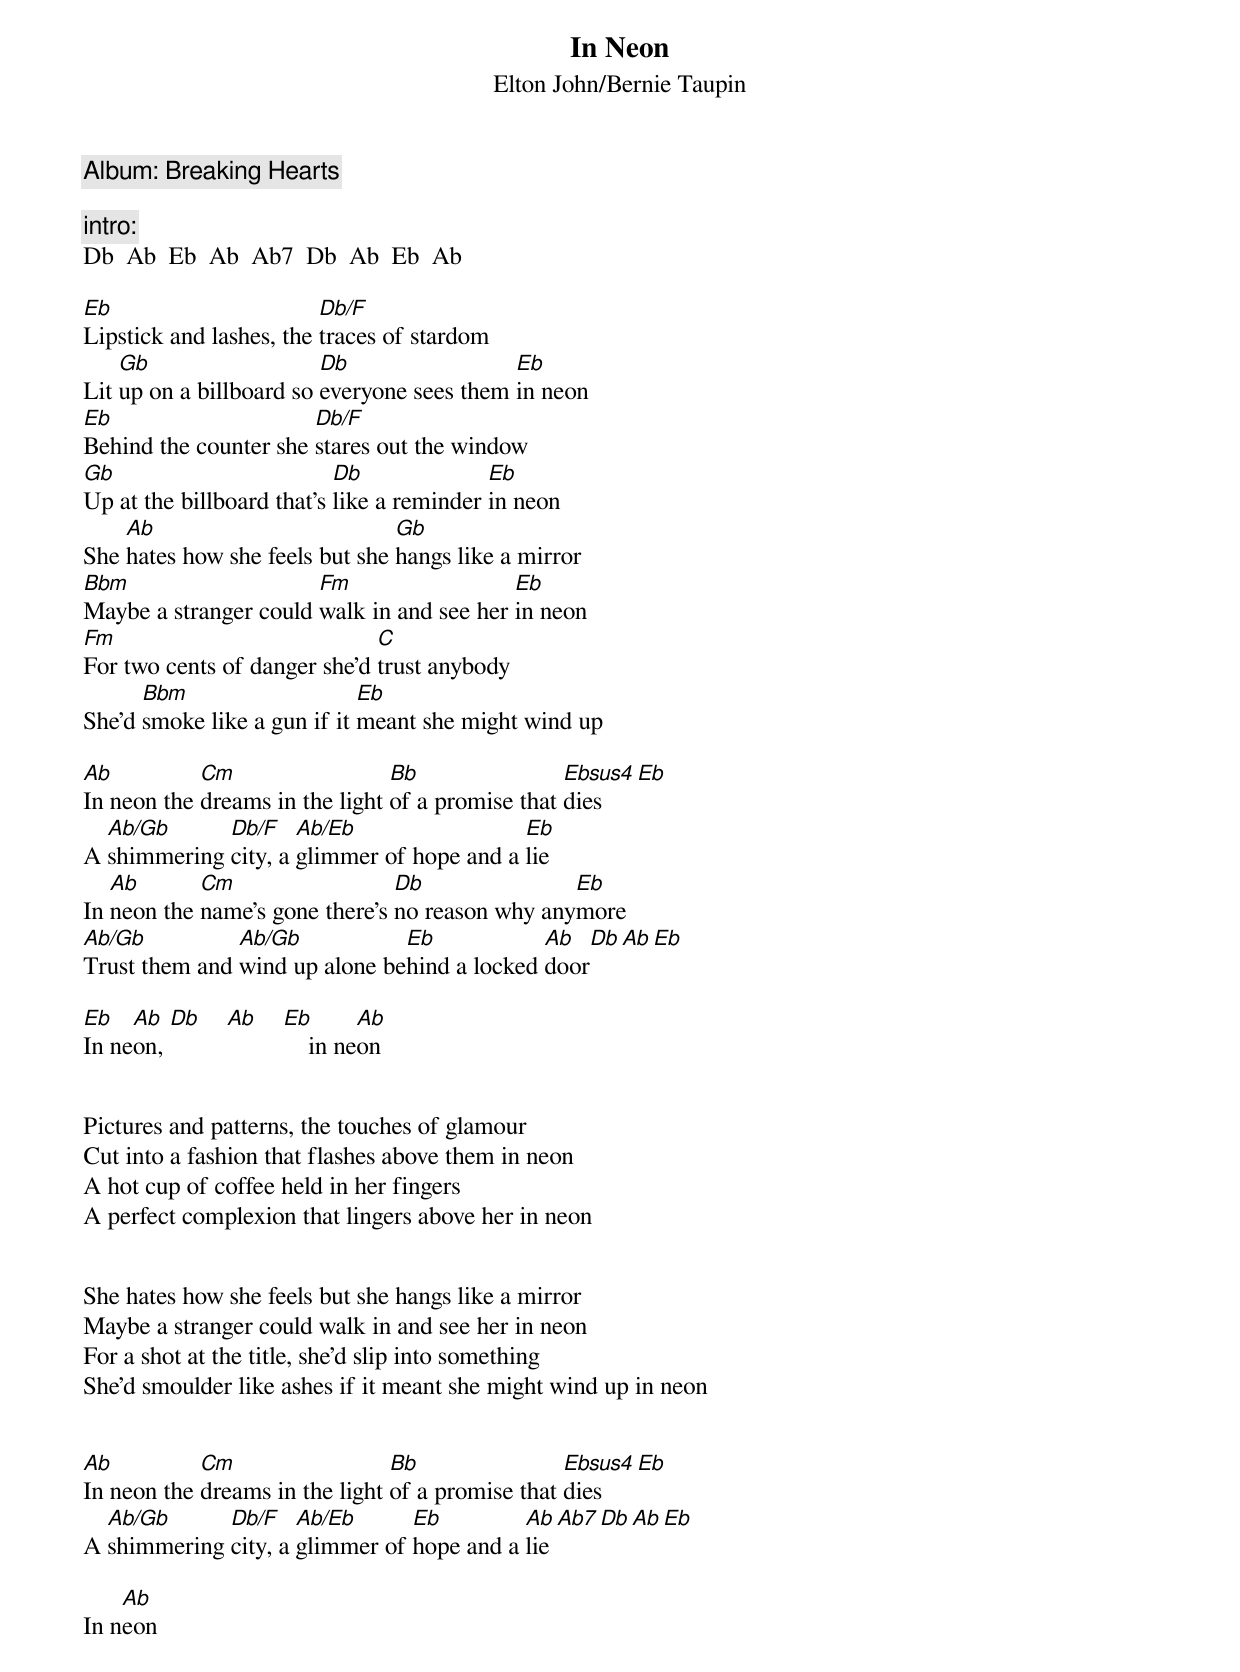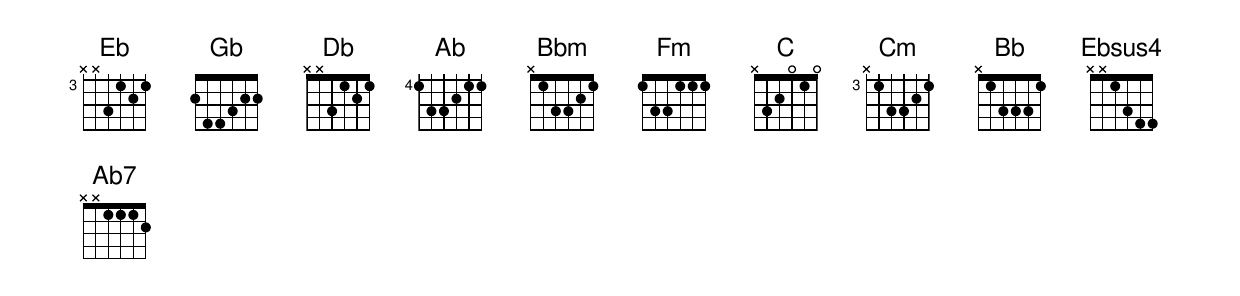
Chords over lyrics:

In Neon
Elton John/Bernie Taupin
Album: Breaking Hearts

intro:
Db  Ab  Eb  Ab  Ab7  Db  Ab  Eb  Ab

Eb                       Db/F
Lipstick and lashes, the traces of stardom
    Gb                   Db                 Eb
Lit up on a billboard so everyone sees them in neon
Eb                     Db/F
Behind the counter she stares out the window
Gb                         Db              Eb
Up at the billboard that's like a reminder in neon
    Ab                          Gb
She hates how she feels but she hangs like a mirror
Bbm                    Fm                  Eb
Maybe a stranger could walk in and see her in neon
Fm                            C
For two cents of danger she'd trust anybody
      Bbm                    Eb
She'd smoke like a gun if it meant she might wind up

Ab          Cm                  Bb                Ebsus4   Eb
In neon the dreams in the light of a promise that dies
  Ab/Gb      Db/F    Ab/Eb                 Eb
A shimmering city, a glimmer of hope and a lie
   Ab       Cm                  Db               Eb
In neon the name's gone there's no reason why anymore
Ab/Gb          Ab/Gb           Eb            Ab    Db  Ab  Eb
Trust them and wind up alone behind a locked door

Eb   Ab  Db  Ab  Eb       Ab
In neon,             in neon


Pictures and patterns, the touches of glamour
Cut into a fashion that flashes above them in neon
A hot cup of coffee held in her fingers
A perfect complexion that lingers above her in neon


She hates how she feels but she hangs like a mirror
Maybe a stranger could walk in and see her in neon
For a shot at the title, she'd slip into something
She'd smoulder like ashes if it meant she might wind up in neon


Ab          Cm                  Bb                Ebsus4   Eb
In neon the dreams in the light of a promise that dies
  Ab/Gb      Db/F    Ab/Eb      Eb         Ab    Ab7  Db  Ab  Eb
A shimmering city, a glimmer of hope and a lie

    Ab
In neon
